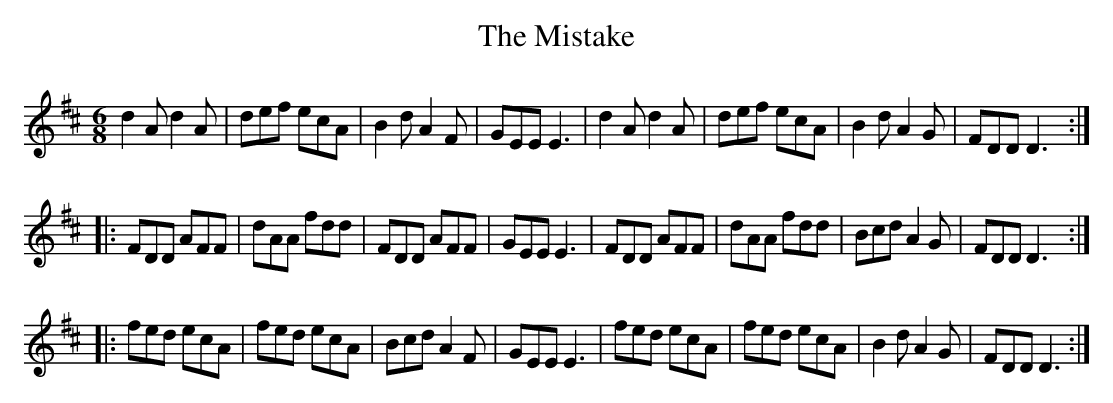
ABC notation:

X:1
T:Mistake, The
M:6/8
L:1/8
K:D
d2A d2A | def ecA | B2d A2F | GEE E3 | d2A d2A | def ecA | B2d A2G | FDD D3 :|
|: FDD AFF | dAA fdd | FDD AFF | GEE E3 | FDD AFF | dAA fdd | Bcd A2G | FDD D3 :|
|: fed ecA | fed ecA | Bcd A2F | GEE E3 | fed ecA | fed ecA | B2d A2G | FDD D3 :|
